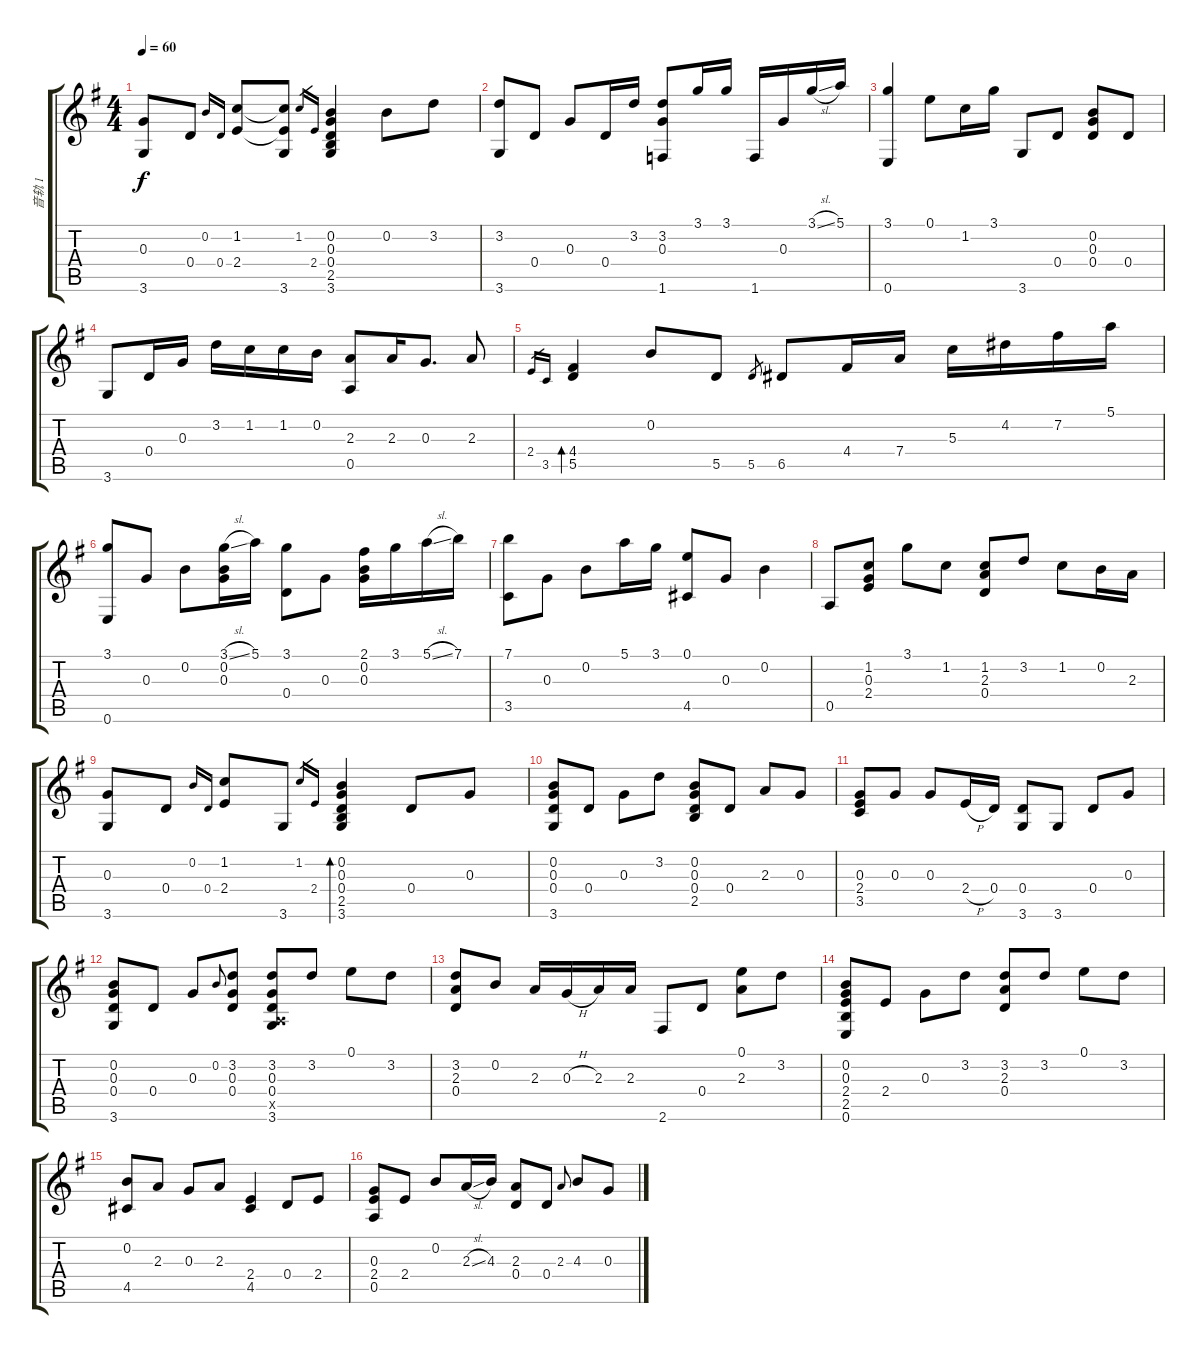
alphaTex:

\track ("音轨 1" "音轨 1") {instrument acousticguitarsteel}
\staff {score tabs}
\tuning (E4 B3 G3 D3 A2 E2) {hide}
\ts (4 4)
\tempo 60
\clef g2
\ks g
(0.3 3.6).8{dy f} 0.4.8 0.2.16{gr onbeat} 0.4.16{gr onbeat} (1.2 2.4).8 (1.2{t} 2.4{t} 3.6).8 1.2.16{gr} 2.4.16{gr} (0.2 0.3 0.4 2.5 3.6).4 0.2.8 3.2.8 |
(3.2 3.6).8 0.4.8 0.3.8 0.4.16 3.2.16 (3.2 0.3 1.6).8 3.1.16 3.1.16 1.6.16 0.3.16 3.1{sl}.16 5.1.16 |
(3.1 0.6).4 0.1.8 1.2.16 3.1.16 3.6.8 0.4.8 (0.2 0.3 0.4).8 0.4.8 |
3.6.8 0.4.16 0.3.16 3.2.16 1.2.16 1.2.16 0.2.16 (2.3 0.5).8 2.3.16 0.3.8{d} 2.3.8 |
2.4.16{gr} 3.5.16{gr} (4.4 5.5).4{bd 120} 0.2.8 5.5.8 5.5.8{gr} 6.5.8 4.4.16 7.4.16 5.3.16 4.2.16 7.2.16 5.1.16 |
(3.1 0.6).8 0.3.8 0.2.8 (3.1{sl} 0.2 0.3).16 5.1.16 (3.1 0.4).8 0.3.8 (2.1 0.2 0.3).16 3.1.16 5.1{sl}.16 7.1.16 |
(7.1 3.5).8 0.3.8 0.2.8 5.1.16 3.1.16 (0.1 4.5).8 0.3.8 0.2.4 |
0.5.8 (1.2 0.3 2.4).8 3.1.8 1.2.8 (1.2 2.3 0.4).8 3.2.8 1.2.8 0.2.16 2.3.16 |
(0.3 3.6).8 0.4.8 0.2.16{gr onbeat} 0.4.16{gr onbeat} (1.2 2.4).8 3.6.8 1.2.16{gr} 2.4.16{gr} (0.2 0.3 0.4 2.5 3.6).4{bd 240} 0.4.8 0.3.8 |
(0.2 0.3 0.4 3.6).8 0.4.8 0.3.8 3.2.8 (0.2 0.3 0.4 2.5).8 0.4.8 2.3.8 0.3.8 |
(0.3 2.4 3.5).8 0.3.8 0.3.8 2.4{h}.16 0.4.16 (0.4 3.6).8 3.6.8 0.4.8 0.3.8 |
(0.2 0.3 0.4 3.6).8 0.4.8 0.3.8 0.2.8{gr onbeat} (3.2 0.3 0.4).8 (3.2 0.3 0.4 0.5{x} 3.6).8 3.2.8 0.1.8 3.2.8 |
(3.2 2.3 0.4).8 0.2.8 2.3.16 0.3{h}.16 2.3.16 2.3.16 2.6.8 0.4.8 (0.1 2.3).8 3.2.8 |
(0.2 0.3 2.4 2.5 0.6).8 2.4.8 0.3.8 3.2.8 (3.2 2.3 0.4).8 3.2.8 0.1.8 3.2.8 |
(0.2 4.5).8 2.3.8 0.3.8 2.3.8 (2.4 4.5).4 0.4.8 2.4.8 |
(0.3 2.4 0.5).8 2.4.8 0.2.8 2.3{sl}.16 4.3.16 (2.3 0.4).8 0.4.8 2.3.8{gr onbeat} 4.3.8 0.3.8
